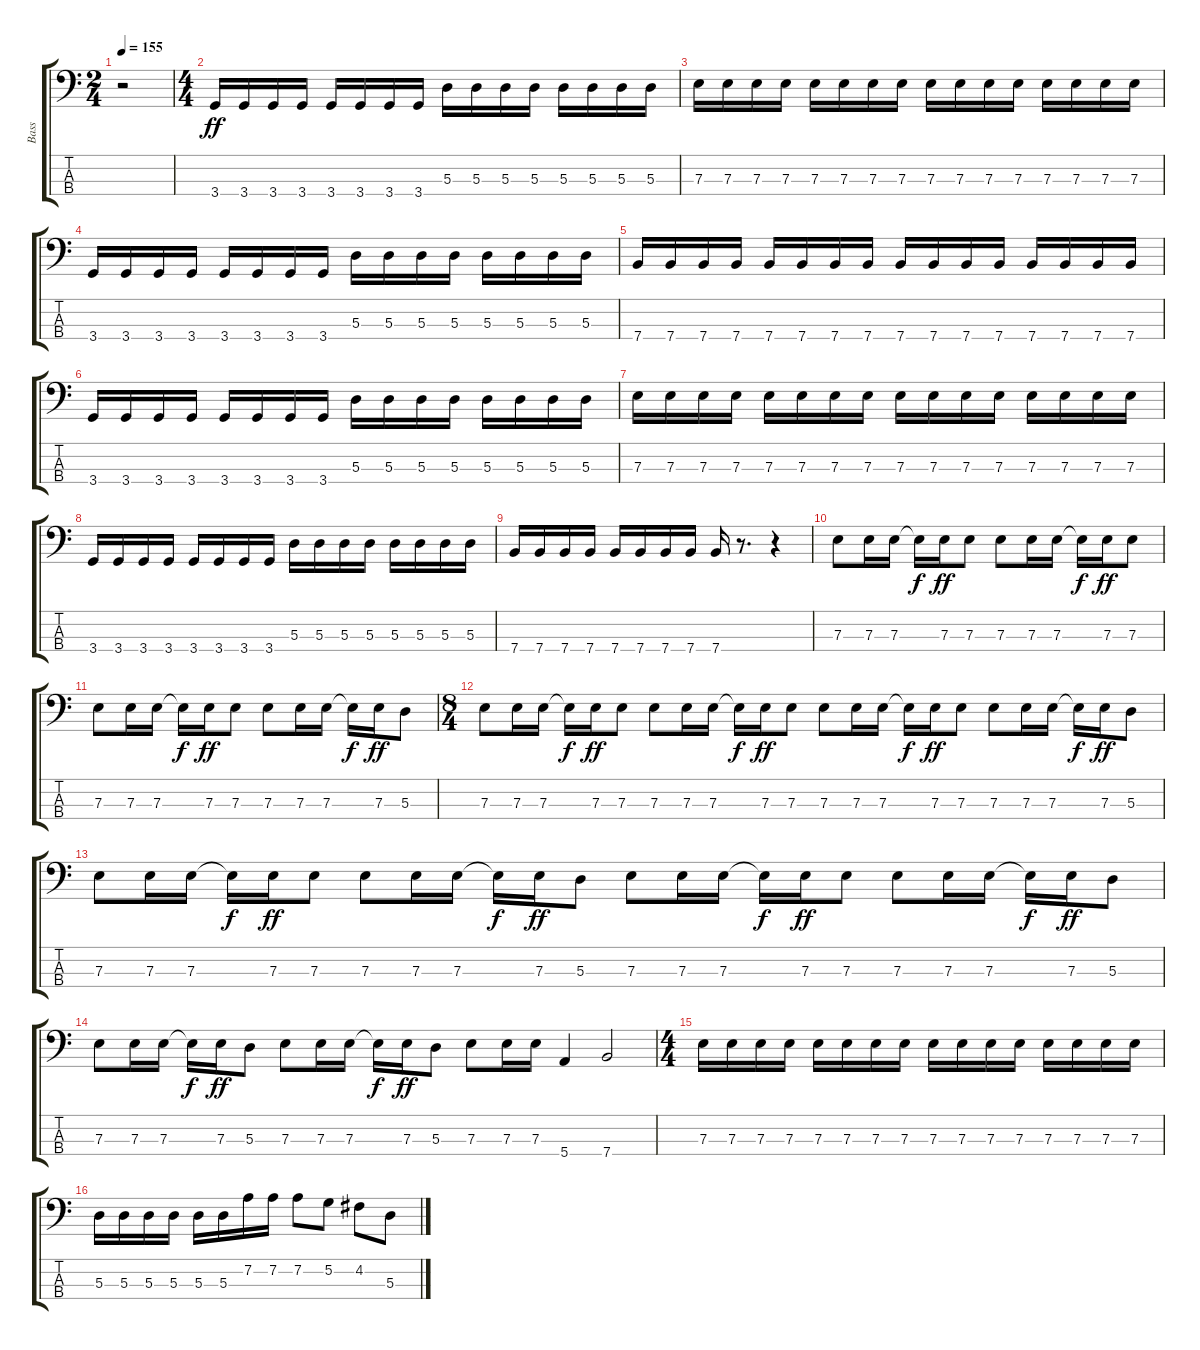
\track ("Bass" "Bass") {instrument electricbassfinger}
\staff {score tabs}
\tuning (G2 D2 A1 E1) {hide}
\ts (2 4)
\tempo 155
\clef f4
\ks c
r.2{dy f} |
\ts (4 4)
3.4.16{dy ff} 3.4.16 3.4.16 3.4.16 3.4.16 3.4.16 3.4.16 3.4.16 5.3.16 5.3.16 5.3.16 5.3.16 5.3.16 5.3.16 5.3.16 5.3.16 |
7.3.16 7.3.16 7.3.16 7.3.16 7.3.16 7.3.16 7.3.16 7.3.16 7.3.16 7.3.16 7.3.16 7.3.16 7.3.16 7.3.16 7.3.16 7.3.16 |
3.4.16 3.4.16 3.4.16 3.4.16 3.4.16 3.4.16 3.4.16 3.4.16 5.3.16 5.3.16 5.3.16 5.3.16 5.3.16 5.3.16 5.3.16 5.3.16 |
7.4.16 7.4.16 7.4.16 7.4.16 7.4.16 7.4.16 7.4.16 7.4.16 7.4.16 7.4.16 7.4.16 7.4.16 7.4.16 7.4.16 7.4.16 7.4.16 |
3.4.16 3.4.16 3.4.16 3.4.16 3.4.16 3.4.16 3.4.16 3.4.16 5.3.16 5.3.16 5.3.16 5.3.16 5.3.16 5.3.16 5.3.16 5.3.16 |
7.3.16 7.3.16 7.3.16 7.3.16 7.3.16 7.3.16 7.3.16 7.3.16 7.3.16 7.3.16 7.3.16 7.3.16 7.3.16 7.3.16 7.3.16 7.3.16 |
3.4.16 3.4.16 3.4.16 3.4.16 3.4.16 3.4.16 3.4.16 3.4.16 5.3.16 5.3.16 5.3.16 5.3.16 5.3.16 5.3.16 5.3.16 5.3.16 |
7.4.16 7.4.16 7.4.16 7.4.16 7.4.16 7.4.16 7.4.16 7.4.16 7.4.16 r.8{d} r.4 |
7.3.8 7.3.16 7.3.16 7.3{t}.16{dy f} 7.3.16{dy ff} 7.3.8 7.3.8 7.3.16 7.3.16 7.3{t}.16{dy f} 7.3.16{dy ff} 7.3.8 |
7.3.8 7.3.16 7.3.16 7.3{t}.16{dy f} 7.3.16{dy ff} 7.3.8 7.3.8 7.3.16 7.3.16 7.3{t}.16{dy f} 7.3.16{dy ff} 5.3.8 |
\ts (8 4)
7.3.8 7.3.16 7.3.16 7.3{t}.16{dy f} 7.3.16{dy ff} 7.3.8 7.3.8 7.3.16 7.3.16 7.3{t}.16{dy f} 7.3.16{dy ff} 7.3.8 7.3.8 7.3.16 7.3.16 7.3{t}.16{dy f} 7.3.16{dy ff} 7.3.8 7.3.8 7.3.16 7.3.16 7.3{t}.16{dy f} 7.3.16{dy ff} 5.3.8 |
7.3.8 7.3.16 7.3.16 7.3{t}.16{dy f} 7.3.16{dy ff} 7.3.8 7.3.8 7.3.16 7.3.16 7.3{t}.16{dy f} 7.3.16{dy ff} 5.3.8 7.3.8 7.3.16 7.3.16 7.3{t}.16{dy f} 7.3.16{dy ff} 7.3.8 7.3.8 7.3.16 7.3.16 7.3{t}.16{dy f} 7.3.16{dy ff} 5.3.8 |
7.3.8 7.3.16 7.3.16 7.3{t}.16{dy f} 7.3.16{dy ff} 5.3.8 7.3.8 7.3.16 7.3.16 7.3{t}.16{dy f} 7.3.16{dy ff} 5.3.8 7.3.8 7.3.16 7.3.16 5.4.4 7.4.2 |
\ts (4 4)
7.3.16 7.3.16 7.3.16 7.3.16 7.3.16 7.3.16 7.3.16 7.3.16 7.3.16 7.3.16 7.3.16 7.3.16 7.3.16 7.3.16 7.3.16 7.3.16 |
5.3.16 5.3.16 5.3.16 5.3.16 5.3.16 5.3.16 7.2.16 7.2.16 7.2.8 5.2.8 4.2.8 5.3.8
